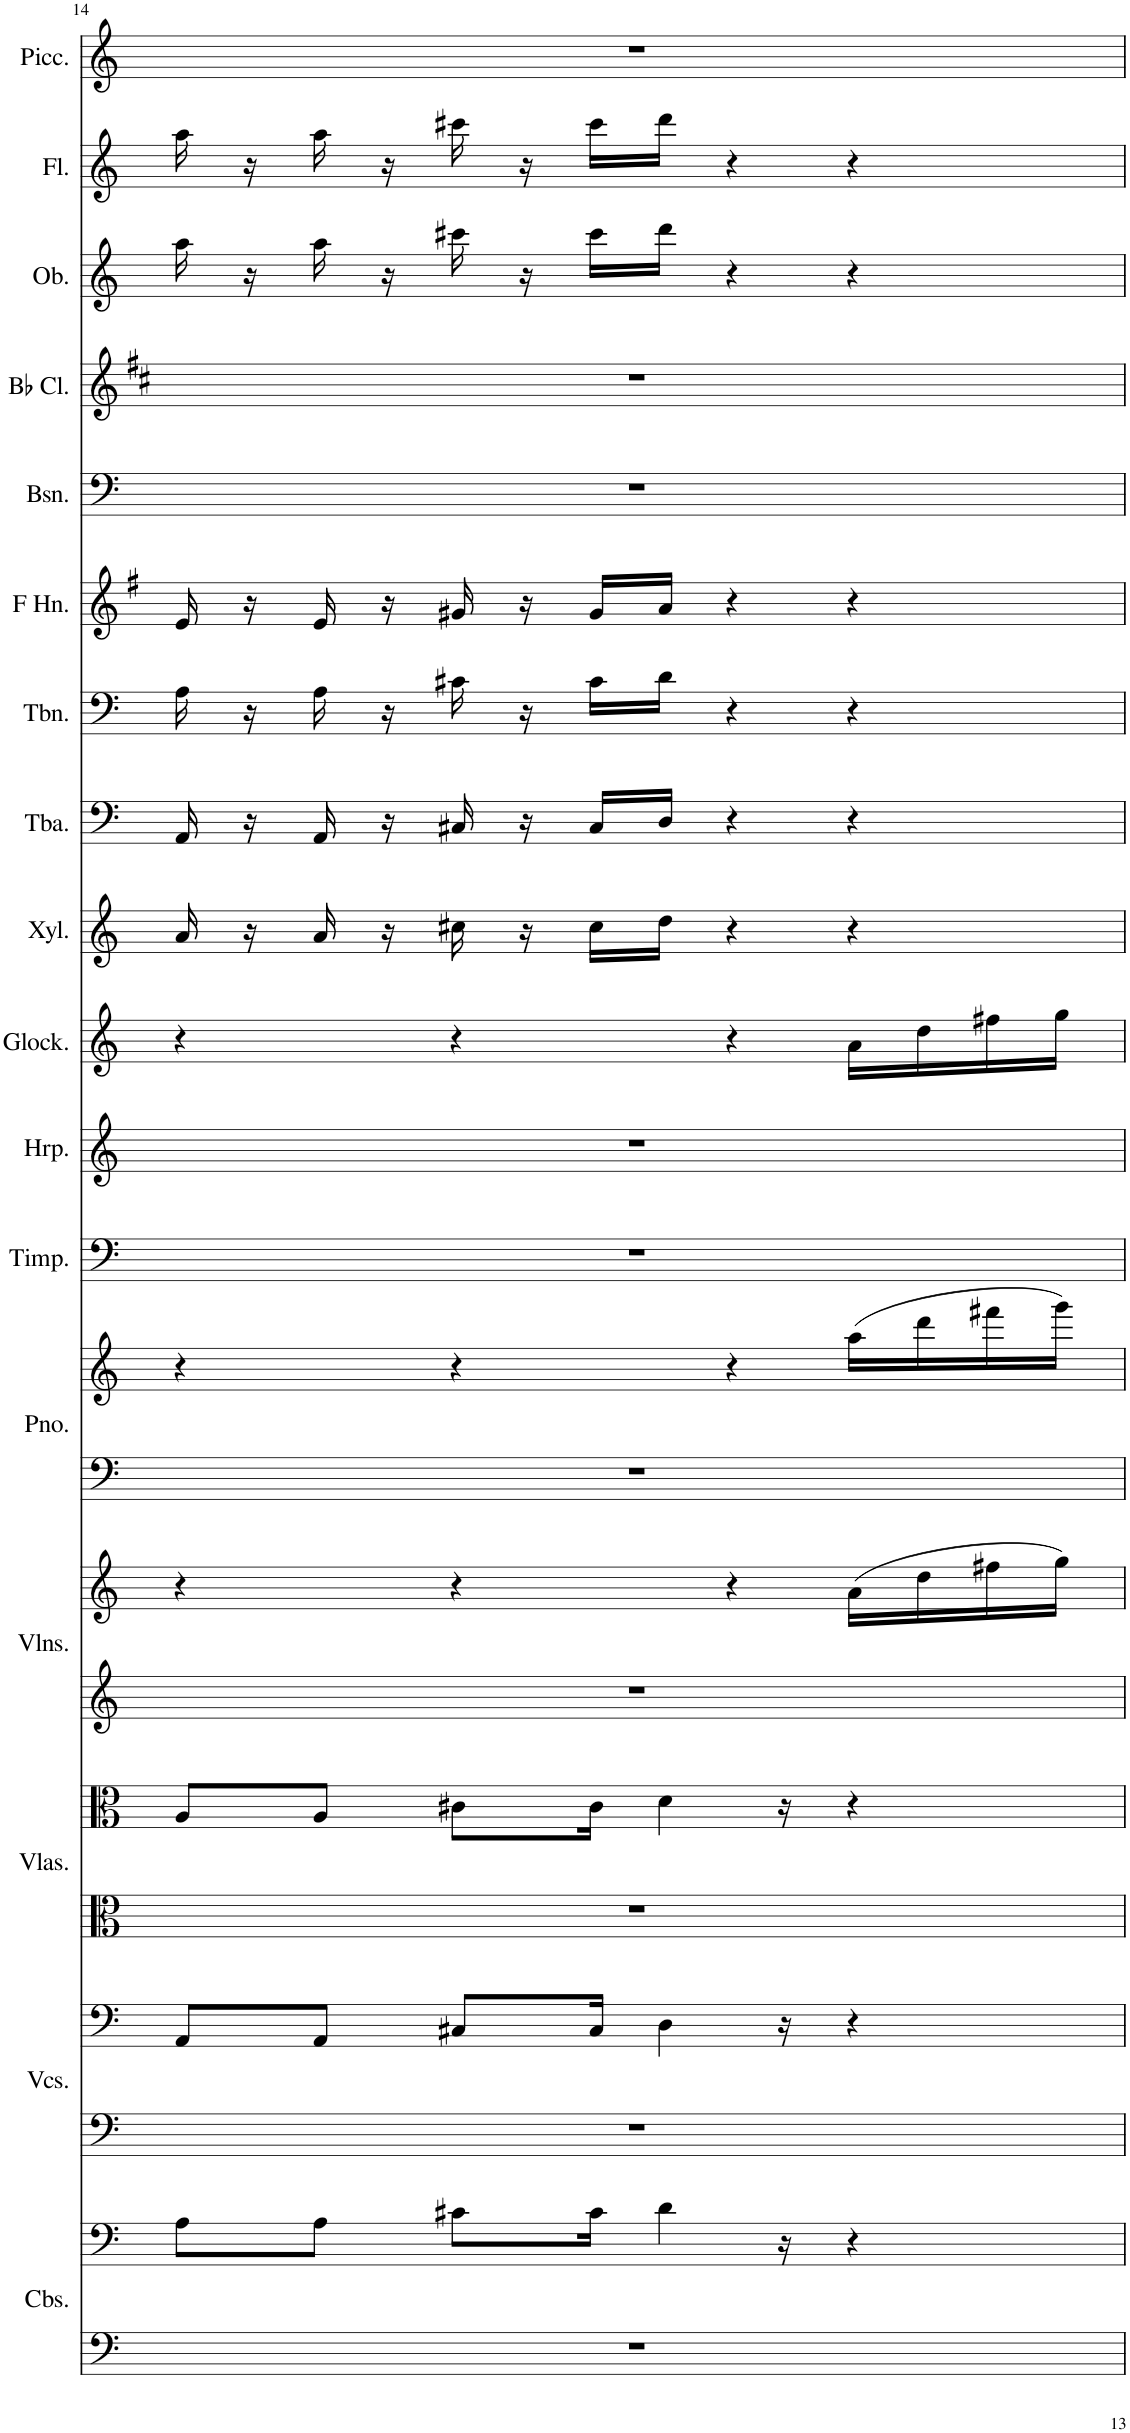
**kern	**kern	**kern	**kern	**kern	**kern	**kern	**kern	**kern	**kern	**kern	**kern	**kern	**kern	**kern	**kern	**kern	**kern	**kern	**kern	**kern	**kern
*part17	*part17	*part16	*part16	*part15	*part15	*part14	*part14	*part13	*part13	*part12	*part11	*part10	*part9	*part8	*part7	*part6	*part5	*part4	*part3	*part2	*part1
*staff22	*staff21	*staff20	*staff19	*staff18	*staff17	*staff16	*staff15	*staff14	*staff13	*staff12	*staff11	*staff10	*staff9	*staff8	*staff7	*staff6	*staff5	*staff4	*staff3	*staff2	*staff1
*I"Contrabasses	*	*I"Violoncellos	*	*I"Violas	*	*I"Violins	*	*I"Piano	*	*I"Timpani	*I"Harp	*I"Glockenspiel	*I"Xylophone	*I"Tuba	*I"Trombone	*I"Horn in F	*I"Bassoon	*I"Bb Clarinet	*I"Oboe	*I"Flute	*I"Piccolo
*I'Cbs.	*	*I'Vcs.	*	*I'Vlas.	*	*I'Vlns.	*	*I'Pno.	*	*I'Timp.	*I'Hrp.	*I'Glock.	*I'Xyl.	*I'Tba.	*I'Tbn.	*	*I'Bsn.	*I'Bb Cl.	*I'Ob.	*I'Fl.	*I'Picc.
!!LO:PB:g=z
*clefF4	*clefF4	*clefF4	*clefF4	*clefC3	*clefC3	*clefG2	*clefG2	*clefF4	*clefG2	*clefF4	*clefG2	*clefG2	*clefG2	*clefF4	*clefF4	*clefG2	*clefF4	*clefG2	*clefG2	*clefG2	*clefG2
*Trd7c12	*Trd7c12	*	*	*	*	*	*	*	*	*	*	*Trd-14c-24	*Trd-7c-12	*	*	*Trd4c7	*	*Trd1c2	*	*	*Trd-7c-12
*k[]	*k[]	*k[]	*k[]	*k[]	*k[]	*k[]	*k[]	*k[]	*k[]	*k[]	*k[]	*k[]	*k[]	*k[]	*k[]	*k[f#]	*k[]	*k[f#c#]	*k[]	*k[]	*k[]
*M4/4	*M4/4	*M4/4	*M4/4	*M4/4	*M4/4	*M4/4	*M4/4	*M4/4	*M4/4	*M4/4	*M4/4	*M4/4	*M4/4	*M4/4	*M4/4	*M4/4	*M4/4	*M4/4	*M4/4	*M4/4	*M4/4
=14	=14	=14	=14	=14	=14	=14	=14	=14	=14	=14	=14	=14	=14	=14	=14	=14	=14	=14	=14	=14	=14
1r	8A\L	1r	8AA/L	1r	8A/L	1r	4r	1r	4r	1r	1r	4r	16a/	16AA/	16A\	16e/	1r	1r	16aa\	16aa\	1r
.	.	.	.	.	.	.	.	.	.	.	.	.	16r	16r	16r	16r	.	.	16r	16r	.
.	8A\J	.	8AA/J	.	8A/J	.	.	.	.	.	.	.	16a/	16AA/	16A\	16e/	.	.	16aa\	16aa\	.
.	.	.	.	.	.	.	.	.	.	.	.	.	16r	16r	16r	16r	.	.	16r	16r	.
.	8c#X\L	.	8C#X/L	.	8c#X\L	.	4r	.	4r	.	.	4r	16cc#X\	16C#X/	16c#X\	16g#X/	.	.	16ccc#X\	16ccc#X\	.
.	.	.	.	.	.	.	.	.	.	.	.	.	16r	16r	16r	16r	.	.	16r	16r	.
.	16c#\Jk	.	16C#/Jk	.	16c#\Jk	.	.	.	.	.	.	.	16cc#\LL	16C#/LL	16c#\LL	16g#/LL	.	.	16ccc#\LL	16ccc#\LL	.
.	4d\	.	4D\	.	4d\	.	.	.	.	.	.	.	16dd\JJ	16D/JJ	16d\JJ	16a/JJ	.	.	16ddd\JJ	16ddd\JJ	.
.	.	.	.	.	.	.	4r	.	4r	.	.	4r	4r	4r	4r	4r	.	.	4r	4r	.
.	16r	.	16r	.	16r	.	.	.	.	.	.	.	.	.	.	.	.	.	.	.	.
.	4r	.	4r	.	4r	.	(16a\LL	.	(16aa\LL	.	.	16a\LL	4r	4r	4r	4r	.	.	4r	4r	.
.	.	.	.	.	.	.	16dd\	.	16ddd\	.	.	16dd\	.	.	.	.	.	.	.	.	.
.	.	.	.	.	.	.	16ff#X\	.	16fff#X\	.	.	16ff#X\	.	.	.	.	.	.	.	.	.
.	.	.	.	.	.	.	16gg\JJ)	.	16ggg\JJ)	.	.	16gg\JJ	.	.	.	.	.	.	.	.	.
=	=	=	=	=	=	=	=	=	=	=	=	=	=	=	=	=	=	=	=	=	=
*-	*-	*-	*-	*-	*-	*-	*-	*-	*-	*-	*-	*-	*-	*-	*-	*-	*-	*-	*-	*-	*-
